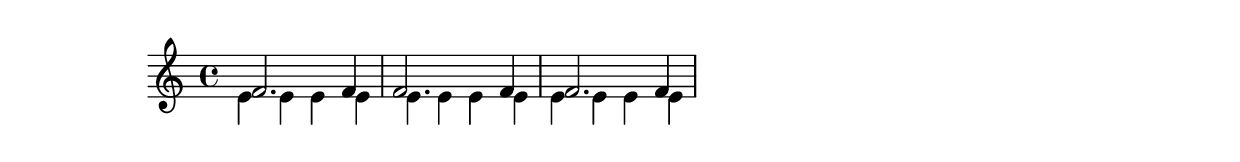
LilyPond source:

%% DO NOT EDIT this file manually; it is automatically
%% generated from LSR http://lsr.dsi.unimi.it
%% Make any changes in LSR itself, or in Documentation/snippets/new/ ,
%% and then run scripts/auxiliar/makelsr.py
%%
%% This file is in the public domain.
\version "2.14.0"

\header {
  lsrtags = "rhythms, simultaneous-notes, tweaks-and-overrides"

%% Translation of GIT committish: 70f5f30161f7b804a681cd080274bfcdc9f4fe8c
  texidoces = "
Cuando se puede una nota en la voz superior para evitar la colisión
con una nota de otra voz, el comportamiento predeterminado es
desplazar la nota superior a la derecha.  Se puede cambiar usando la
propiedad @code{prefer-dotted-right} de @code{NoteCollision}.

"
  doctitlees = "Desplazar las notas con puntillo en polifonía"



  texidoc = "
When a dotted note in the upper voice is moved to avoid a collision
with a note in another voice, the default is to move the upper note to
the right.  This behaviour can be over-ridden by using the
@code{prefer-dotted-right} property of @code{NoteCollision}.

"
  doctitle = "Moving dotted notes in polyphony"
} % begin verbatim

\new Staff \relative c' <<
  { f2. f4
    \override Staff.NoteCollision #'prefer-dotted-right = ##f
    f2. f4
    \override Staff.NoteCollision #'prefer-dotted-right = ##t
    f2. f4
  }
  \\
  { e4 e e e e e e e e e e e}
>>

